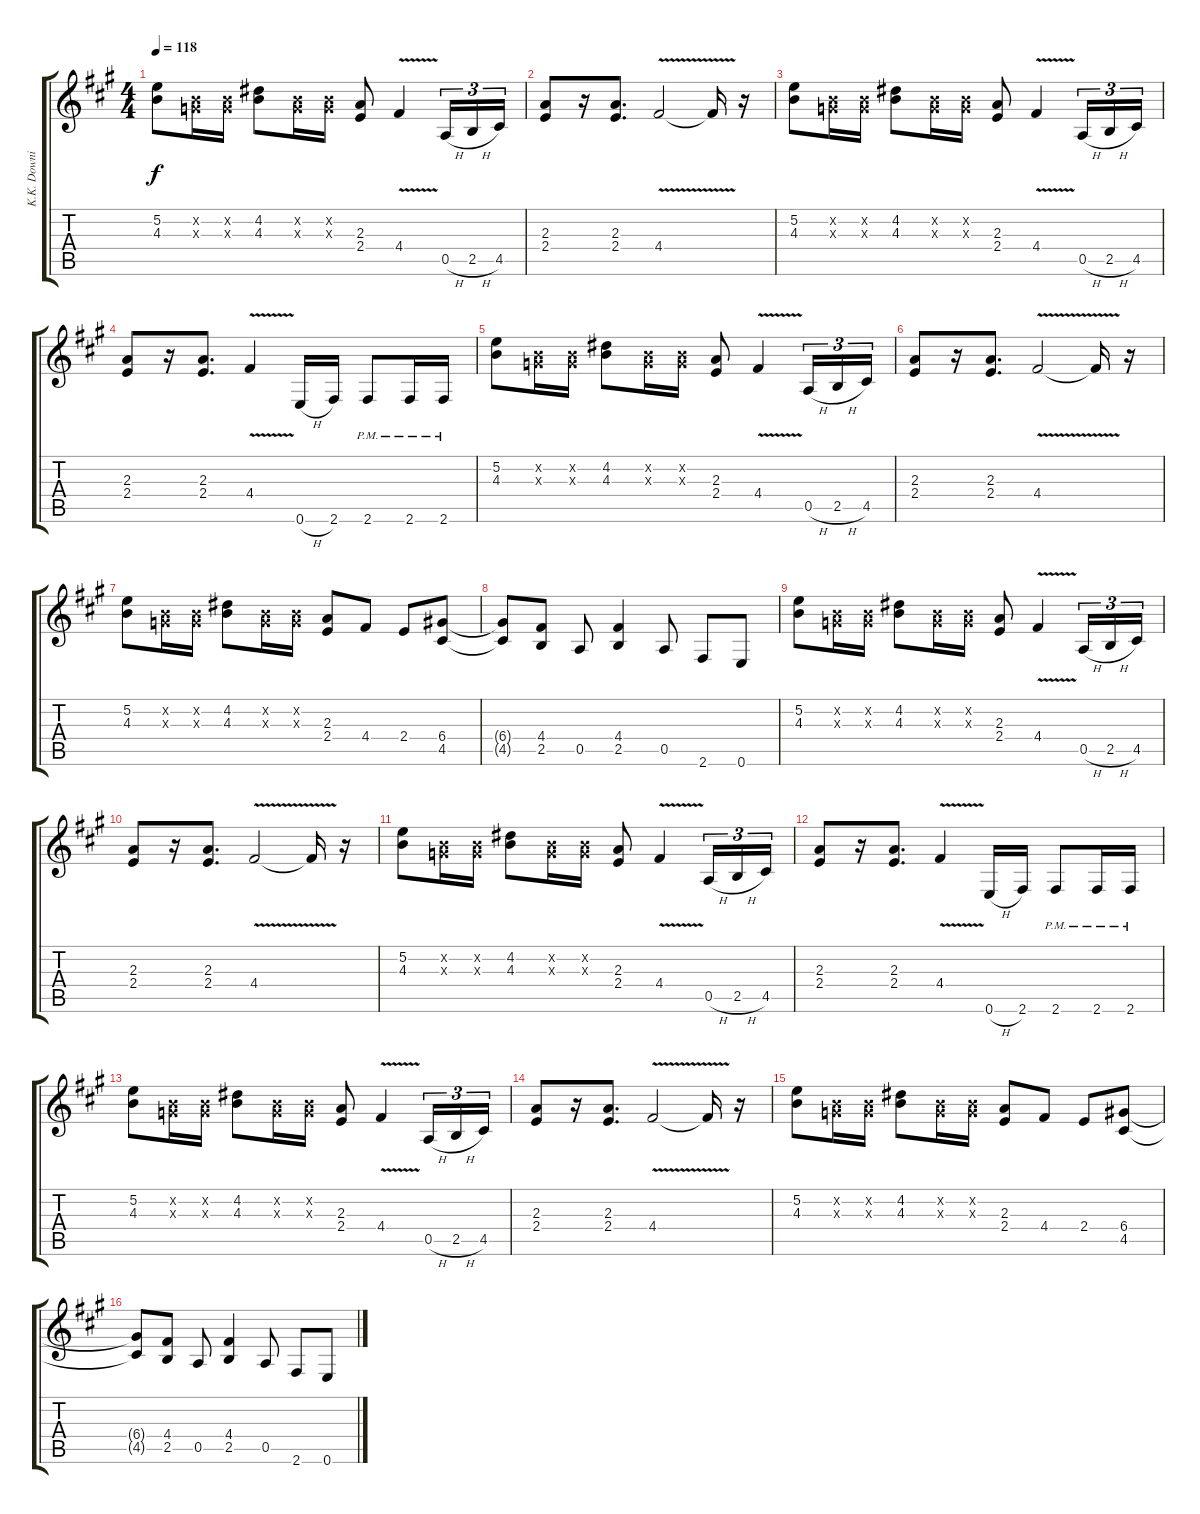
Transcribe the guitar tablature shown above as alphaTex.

\track ("K.K. Downing" "K.K. Downi") {instrument distortionguitar}
\staff {score tabs}
\tuning (E4 B3 G3 D3 A2 E2) {hide}
\ts (4 4)
\tempo 118
\clef g2
\ks f#minor
(5.2 4.3).8{dy f} (0.2{x} 0.3{x}).16 (0.2{x} 0.3{x}).16 (4.2 4.3).8 (0.2{x} 0.3{x}).16 (0.2{x} 0.3{x}).16 (2.3 2.4).8 4.4{v}.4 0.5{h}.16{tu (3 2)} 2.5{h}.16{tu (3 2)} 4.5.16{tu (3 2)} |
(2.3 2.4).8 r.16 (2.3 2.4).8{d} 4.4{v}.2 4.4{t}.16 r.16 |
(5.2 4.3).8 (0.2{x} 0.3{x}).16 (0.2{x} 0.3{x}).16 (4.2 4.3).8 (0.2{x} 0.3{x}).16 (0.2{x} 0.3{x}).16 (2.3 2.4).8 4.4{v}.4 0.5{h}.16{tu (3 2)} 2.5{h}.16{tu (3 2)} 4.5.16{tu (3 2)} |
(2.3 2.4).8 r.16 (2.3 2.4).8{d} 4.4{v}.4 0.6{h}.16 2.6.16 2.6{pm}.8 2.6{pm}.16 2.6{pm}.16 |
(5.2 4.3).8 (0.2{x} 0.3{x}).16 (0.2{x} 0.3{x}).16 (4.2 4.3).8 (0.2{x} 0.3{x}).16 (0.2{x} 0.3{x}).16 (2.3 2.4).8 4.4{v}.4 0.5{h}.16{tu (3 2)} 2.5{h}.16{tu (3 2)} 4.5.16{tu (3 2)} |
(2.3 2.4).8 r.16 (2.3 2.4).8{d} 4.4{v}.2 4.4{t}.16 r.16 |
(5.2 4.3).8 (0.2{x} 0.3{x}).16 (0.2{x} 0.3{x}).16 (4.2 4.3).8 (0.2{x} 0.3{x}).16 (0.2{x} 0.3{x}).16 (2.3 2.4).8 4.4.8 2.4.8 (6.4 4.5).8 |
(6.4{t} 4.5{t}).8 (4.4 2.5).8 0.5.8 (4.4 2.5).4 0.5.8 2.6.8 0.6.8 |
(5.2 4.3).8 (0.2{x} 0.3{x}).16 (0.2{x} 0.3{x}).16 (4.2 4.3).8 (0.2{x} 0.3{x}).16 (0.2{x} 0.3{x}).16 (2.3 2.4).8 4.4{v}.4 0.5{h}.16{tu (3 2)} 2.5{h}.16{tu (3 2)} 4.5.16{tu (3 2)} |
(2.3 2.4).8 r.16 (2.3 2.4).8{d} 4.4{v}.2 4.4{t}.16 r.16 |
(5.2 4.3).8 (0.2{x} 0.3{x}).16 (0.2{x} 0.3{x}).16 (4.2 4.3).8 (0.2{x} 0.3{x}).16 (0.2{x} 0.3{x}).16 (2.3 2.4).8 4.4{v}.4 0.5{h}.16{tu (3 2)} 2.5{h}.16{tu (3 2)} 4.5.16{tu (3 2)} |
(2.3 2.4).8 r.16 (2.3 2.4).8{d} 4.4{v}.4 0.6{h}.16 2.6.16 2.6{pm}.8 2.6{pm}.16 2.6{pm}.16 |
(5.2 4.3).8 (0.2{x} 0.3{x}).16 (0.2{x} 0.3{x}).16 (4.2 4.3).8 (0.2{x} 0.3{x}).16 (0.2{x} 0.3{x}).16 (2.3 2.4).8 4.4{v}.4 0.5{h}.16{tu (3 2)} 2.5{h}.16{tu (3 2)} 4.5.16{tu (3 2)} |
(2.3 2.4).8 r.16 (2.3 2.4).8{d} 4.4{v}.2 4.4{t}.16 r.16 |
(5.2 4.3).8 (0.2{x} 0.3{x}).16 (0.2{x} 0.3{x}).16 (4.2 4.3).8 (0.2{x} 0.3{x}).16 (0.2{x} 0.3{x}).16 (2.3 2.4).8 4.4.8 2.4.8 (6.4 4.5).8 |
(6.4{t} 4.5{t}).8 (4.4 2.5).8 0.5.8 (4.4 2.5).4 0.5.8 2.6.8 0.6.8
